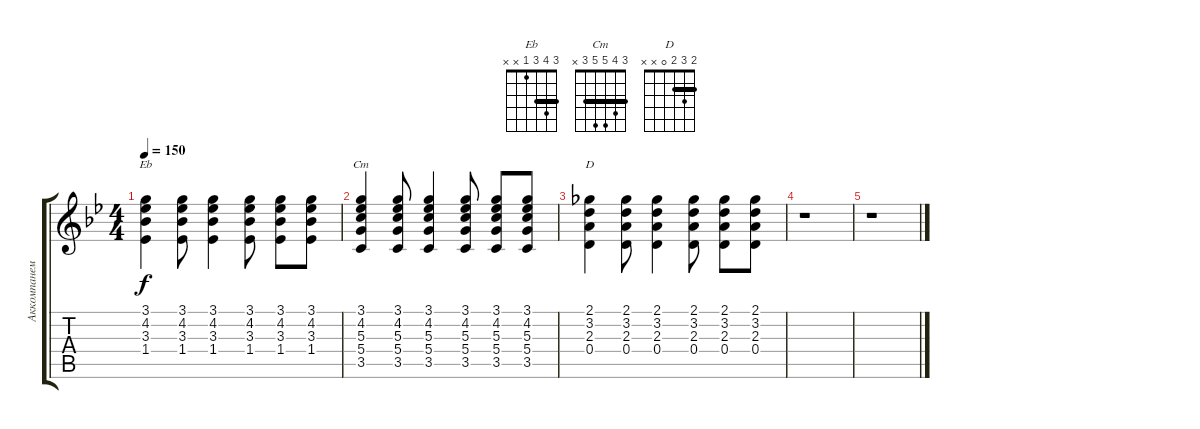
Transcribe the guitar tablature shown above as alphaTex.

\track ("Аккомпанемент" "Аккомпанем") {instrument acousticguitarsteel}
\staff {score tabs}
\tuning (E4 B3 G3 D3 A2 E2) {hide}
\chord ("Eb" 3 4 3 1 x x) {barre 3}
\chord ("Cm" 3 4 5 5 3 x) {barre 3}
\chord ("D" 2 3 2 0 x x) {barre 2}
\ts (4 4)
\tempo 150
\clef g2
\ks gminor
(3.1 4.2 3.3 1.4).4{ch "Eb" dy f} (3.1 4.2 3.3 1.4).8 (3.1 4.2 3.3 1.4).4 (3.1 4.2 3.3 1.4).8 (3.1 4.2 3.3 1.4).8 (3.1 4.2 3.3 1.4).8 |
(3.1 4.2 5.3 5.4 3.5).4{ch "Cm"} (3.1 4.2 5.3 5.4 3.5).8 (3.1 4.2 5.3 5.4 3.5).4 (3.1 4.2 5.3 5.4 3.5).8 (3.1 4.2 5.3 5.4 3.5).8 (3.1 4.2 5.3 5.4 3.5).8 |
(2.1 3.2 2.3 0.4).4{ch "D"} (2.1 3.2 2.3 0.4).8 (2.1 3.2 2.3 0.4).4 (2.1 3.2 2.3 0.4).8 (2.1 3.2 2.3 0.4).8 (2.1 3.2 2.3 0.4).8 |
r.1 |
r.1
